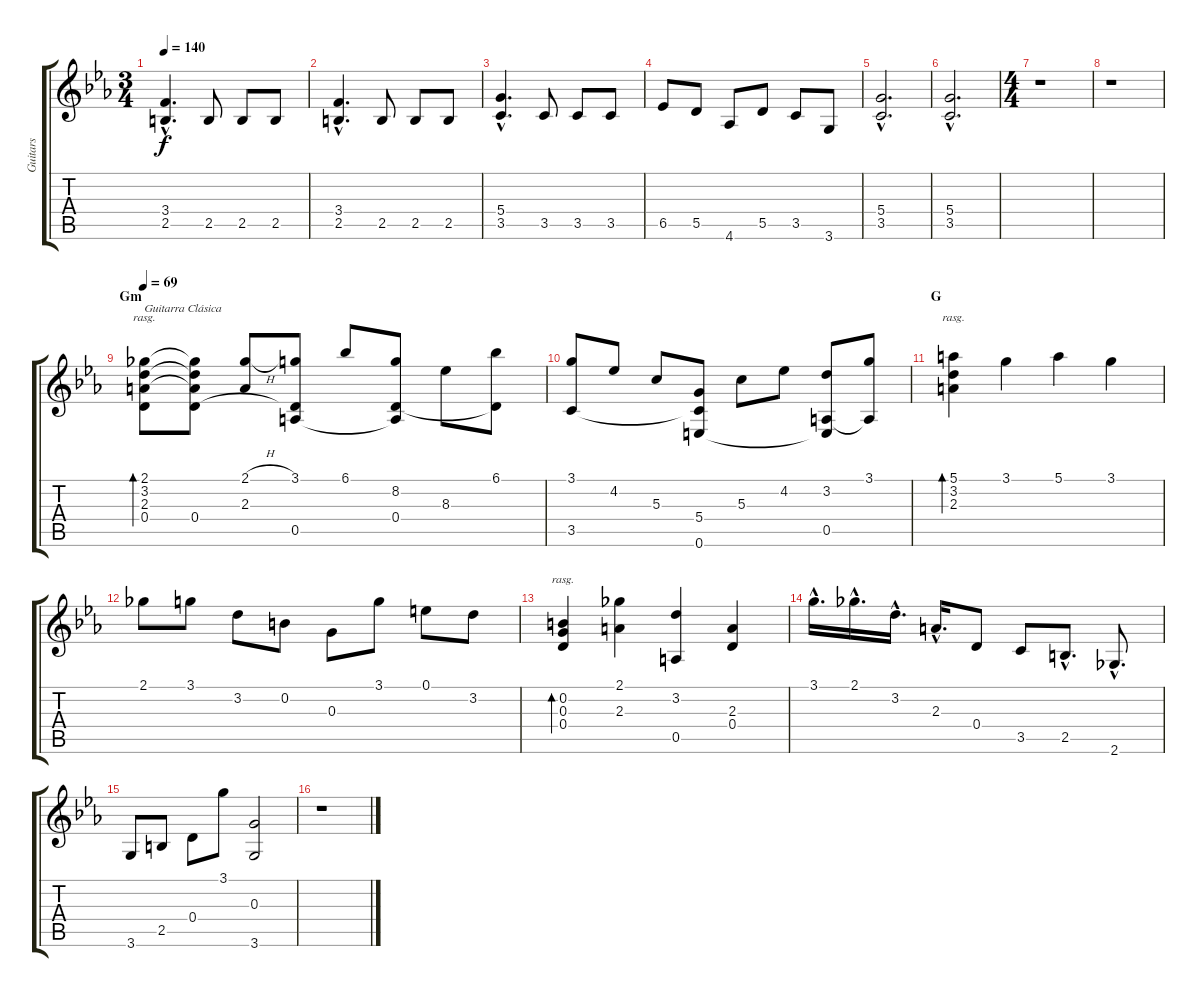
\track ("Guitars" "Guitars") {instrument overdrivenguitar}
\staff {score tabs}
\tuning (E4 B3 G3 D3 A2 E2) {hide}
\ts (3 4)
\tempo 140
\clef g2
\ks cminor
(3.4{hac} 2.5{hac}).4{d dy f} 2.5.8 2.5.8 2.5.8 |
(3.4{hac} 2.5{hac}).4{d} 2.5.8 2.5.8 2.5.8 |
(5.4{hac} 3.5{hac}).4{d} 3.5.8 3.5.8 3.5.8 |
6.5.8 5.5.8 4.6.8 5.5.8 3.5.8 3.6.8 |
(5.4{hac} 3.5{hac}).2{d} |
(5.4{hac} 3.5{hac}).2{d} |
\ts (4 4)
r.1{balance 13} |
r.1 |
\section ("" "Gm")
\tempo 69
(2.1 3.2 2.3 0.4).8{bd 480 rasg ii txt "Guitarra Clásica" instrument acousticguitarnylon} (2.1{t} 3.2{t} 2.3{t} 0.4).8 (2.1{h} 2.3).8 (3.1 0.4{t} 0.5).8 6.1.8 (8.2 0.4 0.5{t}).8 8.3.8 (6.1 0.4{t}).8 |
(3.1 3.5).8 4.2.8 5.3.8 (5.4 3.5{t} 0.6).8 5.3.8 4.2.8 (3.2 0.5 0.6{t}).8 (3.1 0.5{t}).8 |
\section ("" "G")
(5.1 3.2 2.3).4{bd 480 rasg ii} 3.1.4 5.1.4 3.1.4 |
2.1.8 3.1.8 3.2.8 0.2.8 0.3.8 3.1.8 0.1.8 3.2.8 |
(0.2 0.3 0.4).4{bd 480 rasg ii} (2.1 2.3).4 (3.2 0.5).4 (2.3 0.4).4 |
3.1{hac}.16{d} 2.1{hac}.16{d} 3.2{hac}.16{d} 2.3{hac}.16{d} 0.4.8 3.5.8 2.5{hac}.8{d} 2.6{hac}.8{d} |
3.6.8 2.5.8 0.4.8 3.1.8 (0.3 3.6).2 |
r.1
